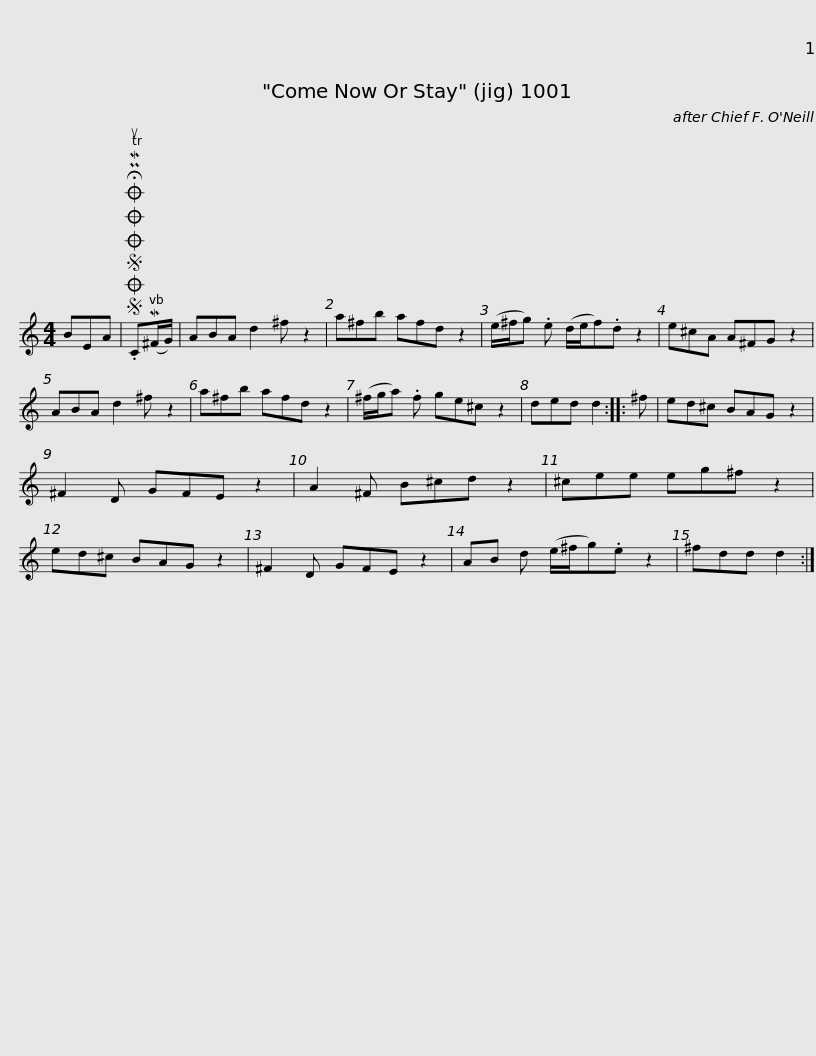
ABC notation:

X:1
L:1/8
M:4/4
I:linebreak $
K:C
V:1 treble
V:1
 BEA |SOSOOO .!fermata!PMTuC(M^F/G/) | ABA d2 ^f z2 | a^fb afd z2 | (e/^f/g) .e (d/e/f).d z2 | %5
 e^cA A^FG z2 | ABA d2 ^f z2 |$ a^fb afd z2 | (^f/g/a) .f ge^c z2 | ded d2 :: %10
 ^f | ed^c BAG z2 | ^F2 D GFE z2 | A2 ^F B^cd z2 |$ ^cee eg^f z2 | %15
 ed^c BAG z2 | ^F2 D GFE z2 | AB d (e/^f/g).e z2 | ^fdd d2 :| %19
